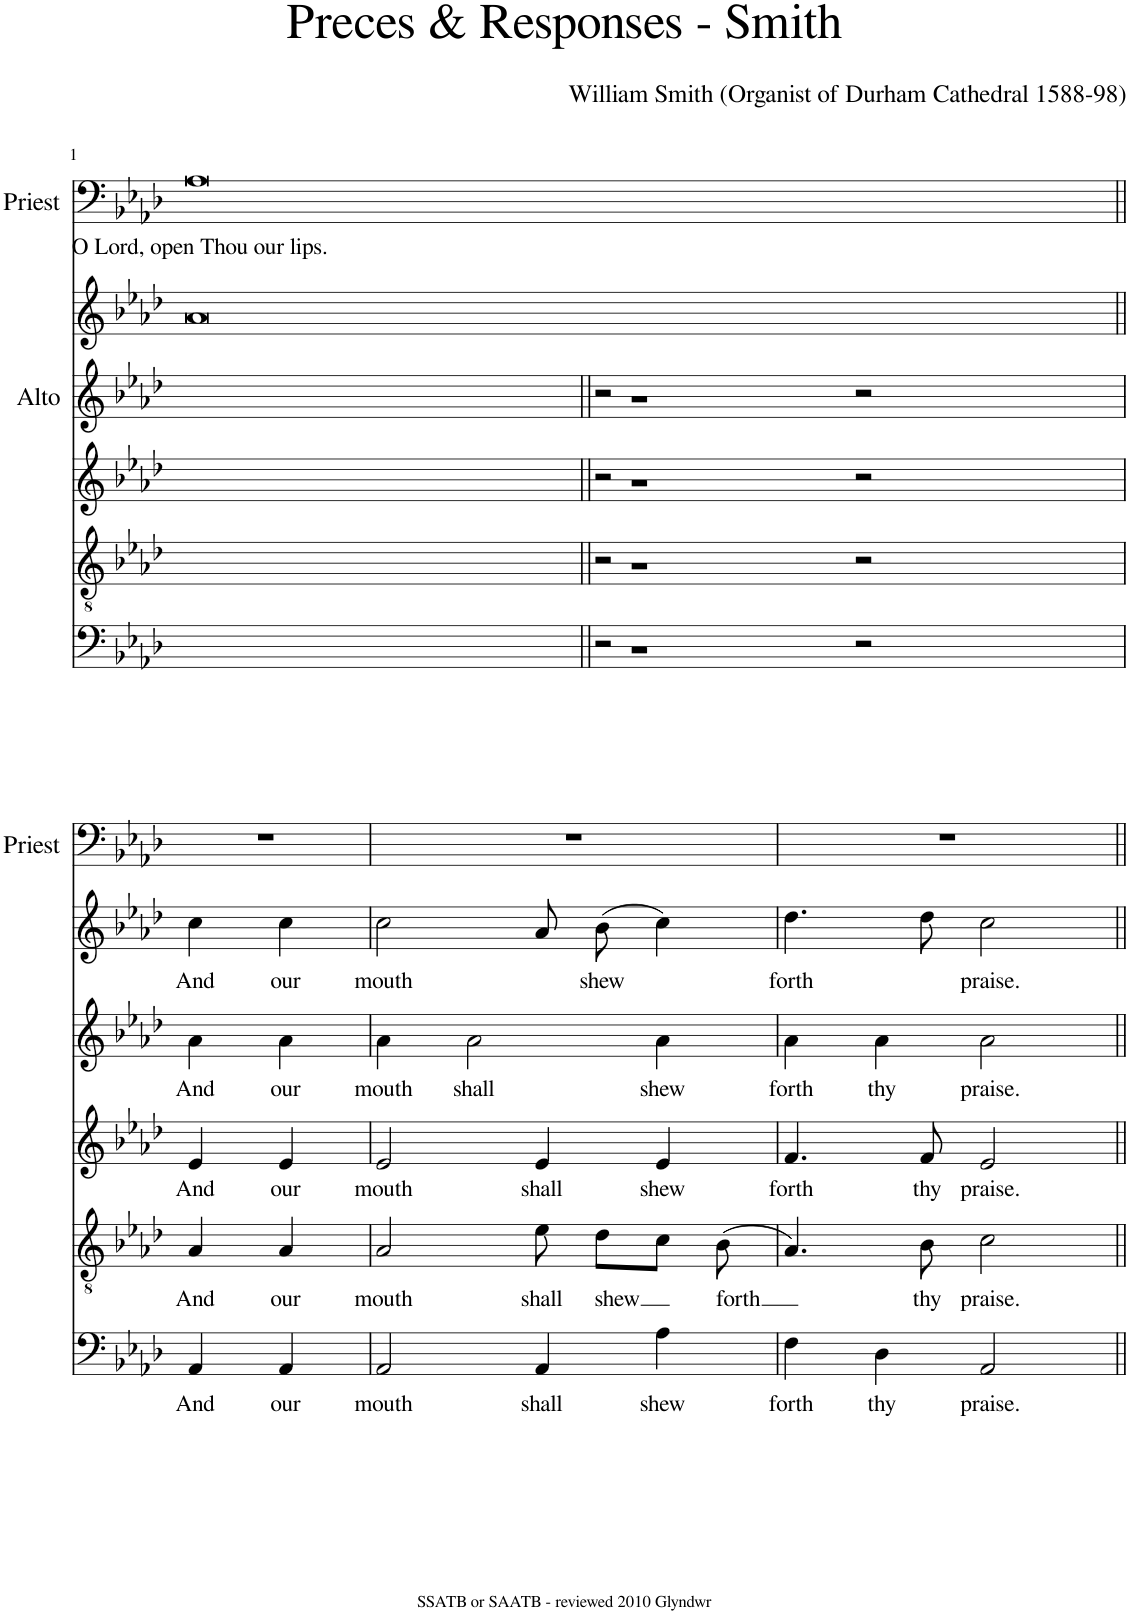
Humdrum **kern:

**kern	**text	**kern	**text	**kern	**text	**kern	**text	**kern	**text	**kern	**text
*part6	*part6	*part5	*part5	*part4	*part4	*part3	*part3	*part2	*part2	*part1	*part1
*staff6	*staff6	*staff5	*staff5	*staff4	*staff4	*staff3	*staff3	*staff2	*staff2	*staff1	*staff1
*I"Bass	*	*I"Tenor	*	*I"Alto	*	*I"Alto	*	*I"Soprano	*	*I"Priest	*
*	*	*	*	*	*	*	*	*	*	*I'Priest	*
*clefF4	*	*clefGv2	*	*clefG2	*	*clefG2	*	*clefG2	*	*clefF4	*
*k[b-e-a-d-]	*	*k[b-e-a-d-]	*	*k[b-e-a-d-]	*	*k[b-e-a-d-]	*	*k[b-e-a-d-]	*	*k[b-e-a-d-]	*
=1	=1	=1	=1	=1	=1	=1	=1	=1	=1	=1	=1
!	!	!	!	!	!	!	!	!	!	!	!LO:LY:b
1r	.	1r	.	1r	.	1r	.	[1a-	.	[1A-	O Lord, open Thou our lips.
2r	.	2r	.	2r	.	2r	.	1ryy	.	1ryy	.
2r	.	2r	.	2r	.	2r	.	.	.	.	.
!!LO:LB:g=z
=2||	=2||	=2||	=2||	=2||	=2||	=2||	=2||	=2||	=2||	=2||	=2||
!	!LO:LY:b	!	!LO:LY:b	!	!LO:LY:b	!	!LO:LY:b	!	!LO:LY:b	!	!
*	*	*	*	*	*	*^	*	*	*	*	*
4AA-/	And	4A-/	And	4e-/	And	4ryy	4a-\	And	4cc\	And	1r	.
!	!LO:LY:b	!	!LO:LY:b	!	!LO:LY:b	!	!	!LO:LY:b	!	!	!	!
4AA-/	our	4A-/	our	4e-/	our	4ryy	4a-\	our	1a-]	.	.	.
1.ryy	.	1.ryy	.	1.ryy	.	1.ryy	1.ryy	.	.	.	.	.
.	.	.	.	.	.	.	.	.	.	.	1A-]	.
!	!	!	!	!	!	!	!	!	!	!LO:LY:b	!	!
.	.	.	.	.	.	.	.	.	4cc\	our	.	.
.	.	.	.	.	.	.	.	.	2ryy	.	.	.
=3	=3	=3	=3	=3	=3	=3	=3	=3	=3	=3	=3	=3
!	!LO:LY:b	!	!LO:LY:b	!	!LO:LY:b	!	!	!LO:LY:b	!	!LO:LY:b	!	!
2AA-/	mouth	2A-/	mouth	2e-/	mouth	2ryy	4a-\	mouth	2cc\	mouth	1r	.
!	!	!	!	!	!	!	!	!LO:LY:b	!	!	!	!
.	.	.	.	.	.	.	2a-\	shall	.	.	.	.
!	!LO:LY:b	!	!LO:LY:b	!	!LO:LY:b	!	!	!	!	!	!	!
4AA-/	shall	8e-\	shall	4e-/	shall	8ryy	.	.	8a-/	.	.	.
!	!	!	!LO:LY:b	!	!	!	!	!	!	!LO:LY:b	!	!
.	.	8d-\L	shew	.	.	8ryy	.	.	(8b-\	shew	.	.
!	!LO:LY:b	!	!	!	!LO:LY:b	!	!	!LO:LY:b	!	!	!	!
4A-\	shew	8c\J	.	4e-/	shew	4ryy	4a-\	shew	4cc\)	.	.	.
!	!	!	!LO:LY:b	!	!	!	!	!	!	!	!	!
.	.	(8B-\	forth	.	.	.	.	.	.	.	.	.
=4	=4	=4	=4	=4	=4	=4	=4	=4	=4	=4	=4	=4
!	!LO:LY:b	!	!	!	!LO:LY:b	!	!	!LO:LY:b	!	!LO:LY:b	!	!
4F\	forth	4.A-/)	.	4.f/	forth	4.ryy	4a-\	forth	4.dd-\	forth	1r	.
!	!LO:LY:b	!	!	!	!	!	!	!LO:LY:b	!	!	!	!
4D-\	thy	.	.	.	.	.	4a-\	thy	.	.	.	.
!	!	!	!LO:LY:b	!	!LO:LY:b	!	!	!	!	!	!	!
.	.	8B-\	thy	8f/	thy	8ryy	.	.	8dd-\	.	.	.
!	!LO:LY:b	!	!LO:LY:b	!	!LO:LY:b	!	!	!LO:LY:b	!	!LO:LY:b	!	!
2AA-/	praise.	2c\	praise.	2e-/	praise.	2ryy	2a-\	praise.	2cc\	praise.	.	.
*	*	*	*	*	*	*v	*v	*	*	*	*	*
=||	=||	=||	=||	=||	=||	=||	=||	=||	=||	=||	=||
*-	*-	*-	*-	*-	*-	*-	*-	*-	*-	*-	*-
